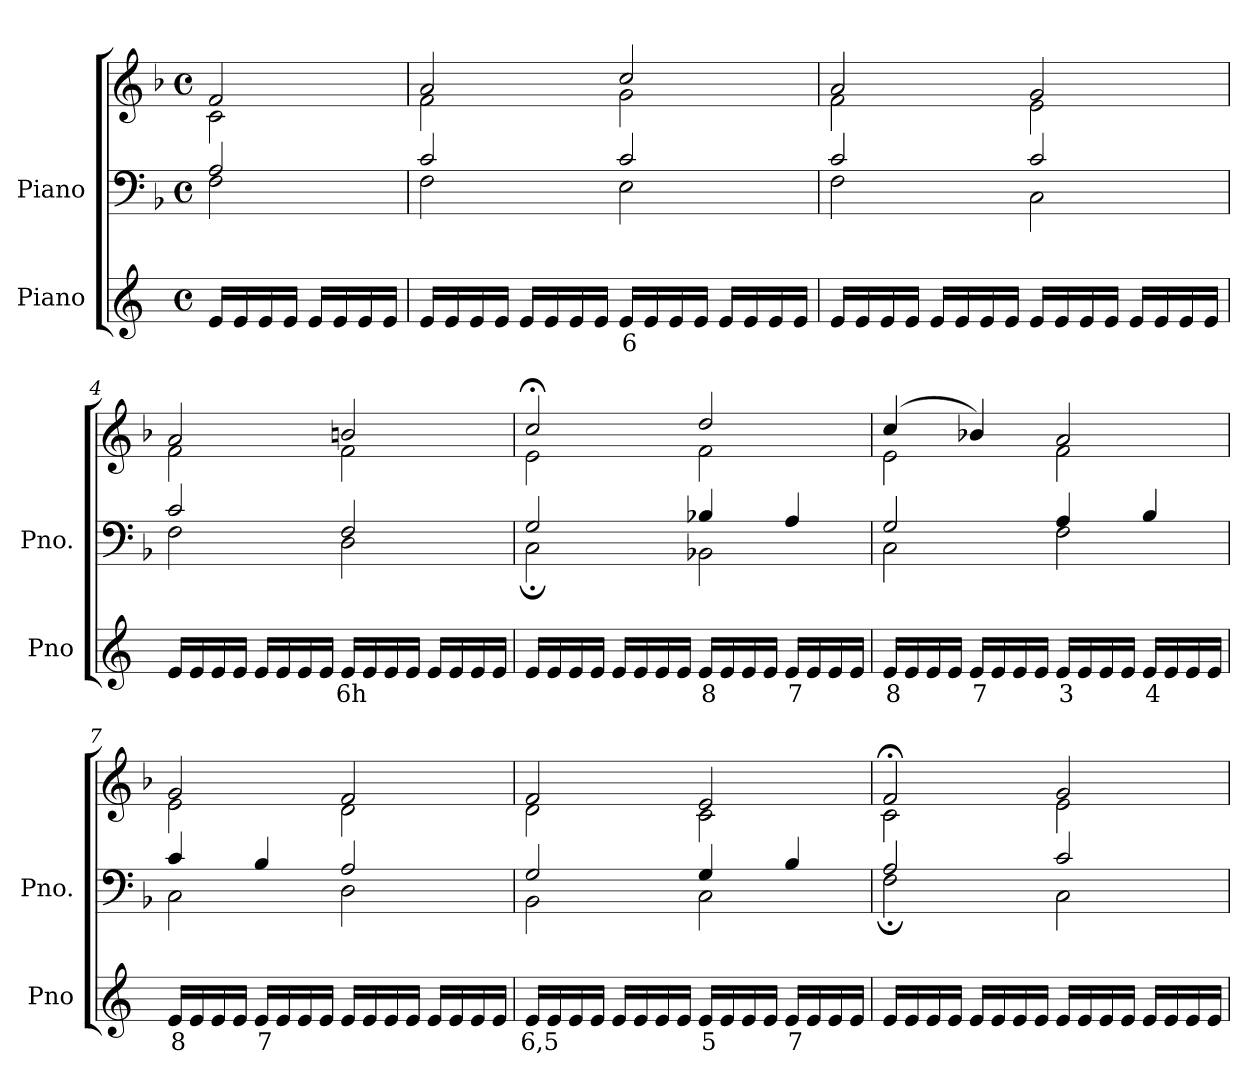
**kern	**text	**kern	**kern
*part2	*part2	*part1	*part1
*staff3	*staff3	*staff2	*staff1
*I"Piano	*	*I"Piano	*
*I'Pno	*	*I'Pno.	*
*clefG2	*	*clefF4	*clefG2
*k[]	*	*k[b-]	*k[b-]
*M4/4	*	*M4/4	*M4/4
*met(c)	*	*met(c)	*met(c)
=1	=1	=1	=1
*	*	*^	*^
16e/LL	.	2A/	2F\	2f/	2c\
16e/	.	.	.	.	.
16e/	.	.	.	.	.
16e/JJ	.	.	.	.	.
16e/LL	.	.	.	.	.
16e/	.	.	.	.	.
16e/	.	.	.	.	.
16e/JJ	.	.	.	.	.
=2	=2	=2	=2	=2	=2
16e/LL	.	2c/	2F\	2a/	2f\
16e/	.	.	.	.	.
16e/	.	.	.	.	.
16e/JJ	.	.	.	.	.
16e/LL	.	.	.	.	.
16e/	.	.	.	.	.
16e/	.	.	.	.	.
16e/JJ	.	.	.	.	.
!	!LO:LY:b	!	!	!	!
16e/LL	6	2c/	2E\	2cc/	2g\
16e/	.	.	.	.	.
16e/	.	.	.	.	.
16e/JJ	.	.	.	.	.
16e/LL	.	.	.	.	.
16e/	.	.	.	.	.
16e/	.	.	.	.	.
16e/JJ	.	.	.	.	.
=3	=3	=3	=3	=3	=3
16e/LL	.	2c/	2F\	2a/	2f\
16e/	.	.	.	.	.
16e/	.	.	.	.	.
16e/JJ	.	.	.	.	.
16e/LL	.	.	.	.	.
16e/	.	.	.	.	.
16e/	.	.	.	.	.
16e/JJ	.	.	.	.	.
16e/LL	.	2c/	2C\	2g/	2e\
16e/	.	.	.	.	.
16e/	.	.	.	.	.
16e/JJ	.	.	.	.	.
16e/LL	.	.	.	.	.
16e/	.	.	.	.	.
16e/	.	.	.	.	.
16e/JJ	.	.	.	.	.
=4	=4	=4	=4	=4	=4
16e/LL	.	2c/	2F\	2a/	2f\
16e/	.	.	.	.	.
16e/	.	.	.	.	.
16e/JJ	.	.	.	.	.
16e/LL	.	.	.	.	.
16e/	.	.	.	.	.
16e/	.	.	.	.	.
16e/JJ	.	.	.	.	.
!	!LO:LY:b	!	!	!	!
16e/LL	6h	2F/	2D\	2bn/	2f\
16e/	.	.	.	.	.
16e/	.	.	.	.	.
16e/JJ	.	.	.	.	.
16e/LL	.	.	.	.	.
16e/	.	.	.	.	.
16e/	.	.	.	.	.
16e/JJ	.	.	.	.	.
=5	=5	=5	=5	=5	=5
16e/LL	.	2G/	2C;\	2cc;</	2e\
16e/	.	.	.	.	.
16e/	.	.	.	.	.
16e/JJ	.	.	.	.	.
16e/LL	.	.	.	.	.
16e/	.	.	.	.	.
16e/	.	.	.	.	.
16e/JJ	.	.	.	.	.
!	!LO:LY:b	!	!	!	!
16e/LL	8	4B-X/	2BB-X\	2dd/	2f\
16e/	.	.	.	.	.
16e/	.	.	.	.	.
16e/JJ	.	.	.	.	.
!	!LO:LY:b	!	!	!	!
16e/LL	7	4A/	.	.	.
16e/	.	.	.	.	.
16e/	.	.	.	.	.
16e/JJ	.	.	.	.	.
=6	=6	=6	=6	=6	=6
!	!LO:LY:b	!	!	!	!
16e/LL	8	2G/	2C\	(>4cc/	2e\
16e/	.	.	.	.	.
16e/	.	.	.	.	.
16e/JJ	.	.	.	.	.
!	!LO:LY:b	!	!	!	!
16e/LL	7	.	.	4b-X/)	.
16e/	.	.	.	.	.
16e/	.	.	.	.	.
16e/JJ	.	.	.	.	.
!	!LO:LY:b	!	!	!	!
16e/LL	3	4A/	2F\	2a/	2f\
16e/	.	.	.	.	.
16e/	.	.	.	.	.
16e/JJ	.	.	.	.	.
!	!LO:LY:b	!	!	!	!
16e/LL	4	4B-/	.	.	.
16e/	.	.	.	.	.
16e/	.	.	.	.	.
16e/JJ	.	.	.	.	.
=7	=7	=7	=7	=7	=7
!	!LO:LY:b	!	!	!	!
16e/LL	8	4c/	2C\	2g/	2e\
16e/	.	.	.	.	.
16e/	.	.	.	.	.
16e/JJ	.	.	.	.	.
!	!LO:LY:b	!	!	!	!
16e/LL	7	4B-/	.	.	.
16e/	.	.	.	.	.
16e/	.	.	.	.	.
16e/JJ	.	.	.	.	.
16e/LL	.	2A/	2D\	2f/	2d\
16e/	.	.	.	.	.
16e/	.	.	.	.	.
16e/JJ	.	.	.	.	.
16e/LL	.	.	.	.	.
16e/	.	.	.	.	.
16e/	.	.	.	.	.
16e/JJ	.	.	.	.	.
=8	=8	=8	=8	=8	=8
!	!LO:LY:b	!	!	!	!
16e/LL	6,5	2G/	2BB-\	2f/	2d\
16e/	.	.	.	.	.
16e/	.	.	.	.	.
16e/JJ	.	.	.	.	.
16e/LL	.	.	.	.	.
16e/	.	.	.	.	.
16e/	.	.	.	.	.
16e/JJ	.	.	.	.	.
!	!LO:LY:b	!	!	!	!
16e/LL	5	4G/	2C\	2e/	2c\
16e/	.	.	.	.	.
16e/	.	.	.	.	.
16e/JJ	.	.	.	.	.
!	!LO:LY:b	!	!	!	!
16e/LL	7	4B-/	.	.	.
16e/	.	.	.	.	.
16e/	.	.	.	.	.
16e/JJ	.	.	.	.	.
=9	=9	=9	=9	=9	=9
16e/LL	.	2A/	2F;\	2f;</	2c\
16e/	.	.	.	.	.
16e/	.	.	.	.	.
16e/JJ	.	.	.	.	.
16e/LL	.	.	.	.	.
16e/	.	.	.	.	.
16e/	.	.	.	.	.
16e/JJ	.	.	.	.	.
16e/LL	.	2c/	2C\	2g/	2e\
16e/	.	.	.	.	.
16e/	.	.	.	.	.
16e/JJ	.	.	.	.	.
16e/LL	.	.	.	.	.
16e/	.	.	.	.	.
16e/	.	.	.	.	.
16e/JJ	.	.	.	.	.
*	*	*v	*v	*	*
*	*	*	*v	*v
=	=	=	=
*-	*-	*-	*-
